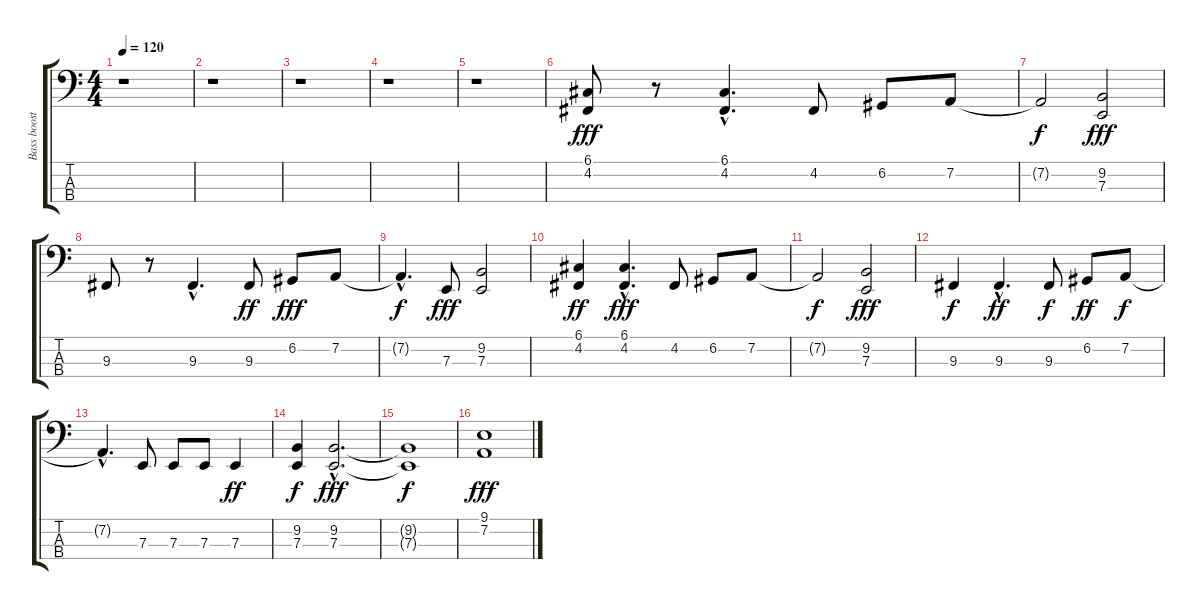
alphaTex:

\track ("Bass booster( lead synth)" "Bass boost") {instrument lead8bassandlead}
\staff {score tabs}
\tuning (G2 D2 A1 E1) {hide}
\ts (4 4)
\tempo 120
\clef f4
\ks c
r.1{dy fff} |
r.1 |
r.1 |
r.1 |
r.1 |
(6.1 4.2).8 r.8 (6.1{hac} 4.2{hac}).4{d} 4.2.8 6.2.8 7.2.8 |
7.2{t}.2{dy f} (9.2 7.3).2{dy fff} |
9.3.8 r.8 9.3{hac}.4{d} 9.3.8{dy ff} 6.2.8{dy fff} 7.2.8 |
7.2{hac t}.4{d dy f} 7.3.8{dy fff} (9.2 7.3).2 |
(6.1 4.2).4{dy ff} (6.1{hac} 4.2{hac}).4{d dy fff} 4.2.8 6.2.8 7.2.8 |
7.2{t}.2{dy f} (9.2 7.3).2{dy fff} |
9.3.4{dy f} 9.3{hac}.4{d dy ff} 9.3.8{dy f} 6.2.8{dy ff} 7.2.8{dy f} |
7.2{hac t}.4{d} 7.3.8 7.3.8 7.3.8 7.3.4{dy ff} |
(9.2 7.3).4{dy f} (9.2{hac} 7.3{hac}).2{d dy fff} |
(9.2{t} 7.3{t}).1{dy f} |
(9.1 7.2).1{dy fff}
